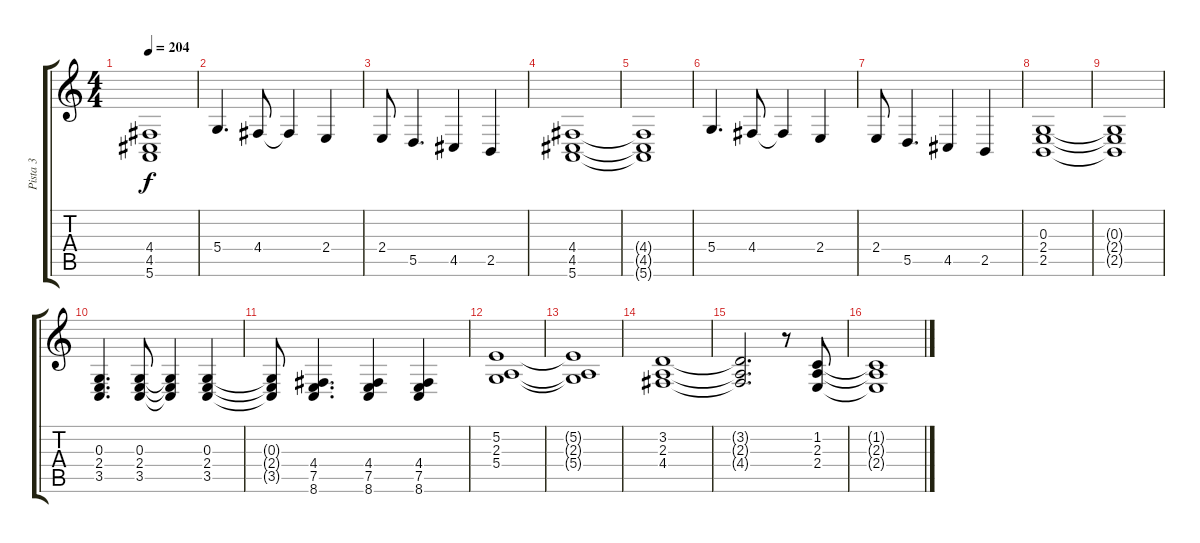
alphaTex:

\track ("Pista 3" "Pista 3") {instrument reedorgan}
\staff {score tabs}
\tuning (E4 B3 G3 D3 A2 E2) {hide}
\ts (4 4)
\tempo 204
\clef g2
\ks c
(4.4{t} 4.5{t} 5.6{t}).1{dy f} |
5.4.4{d} 4.4.8 4.4{t}.4 2.4.4 |
2.4.8 5.5.4{d} 4.5.4 2.5.4 |
(4.4 4.5 5.6).1 |
(4.4{t} 4.5{t} 5.6{t}).1 |
5.4.4{d} 4.4.8 4.4{t}.4 2.4.4 |
2.4.8 5.5.4{d} 4.5.4 2.5.4 |
(0.3 2.4 2.5).1 |
(0.3{t} 2.4{t} 2.5{t}).1 |
(0.3 2.4 3.5).4{d} (0.3 2.4 3.5).8 (0.3{t} 2.4{t} 3.5{t}).4 (0.3 2.4 3.5).4 |
(0.3{t} 2.4{t} 3.5{t}).8 (4.4 7.5 8.6).4{d} (4.4 7.5 8.6).4 (4.4 7.5 8.6).4 |
(5.2 2.3 5.4).1 |
(5.2{t} 2.3{t} 5.4{t}).1 |
(3.2 2.3 4.4).1 |
(3.2{t} 2.3{t} 4.4{t}).2{d} r.8 (1.2 2.3 2.4).8 |
(1.2{t} 2.3{t} 2.4{t}).1
